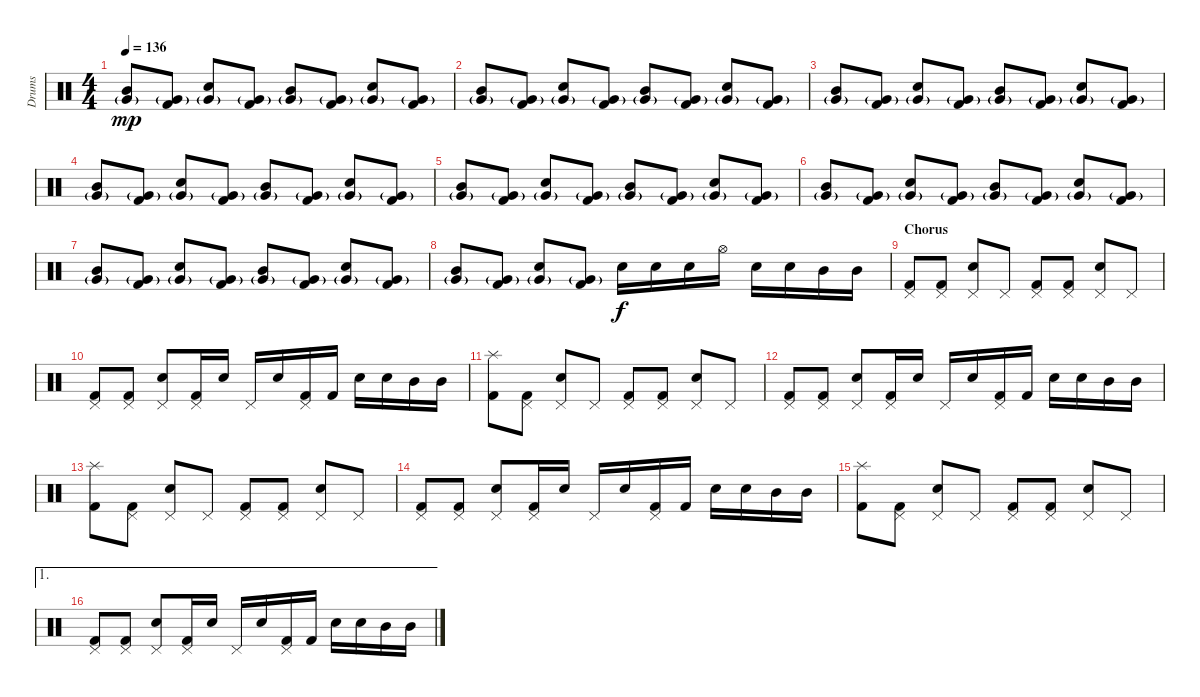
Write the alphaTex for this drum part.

\track ("Drums" "Drums") {instrument percussion}
\staff {score}
\articulation defaults
\ts (4 4)
\tempo 136
\clef neutral
\ks c
("Mid Tom (hit)" "Very Low Tom (hit)"{g}).8{dy mp} ("Very Low Tom (hit)"{g} "Kick (hit) 2").8 ("Very Low Tom (hit)"{g} "Electric Snare (hit)").8 ("Very Low Tom (hit)"{g} "Kick (hit) 2").8 ("Mid Tom (hit)" "Very Low Tom (hit)"{g}).8 ("Very Low Tom (hit)"{g} "Kick (hit) 2").8 ("Very Low Tom (hit)"{g} "Electric Snare (hit)").8 ("Very Low Tom (hit)"{g} "Kick (hit) 2").8 |
("Mid Tom (hit)" "Very Low Tom (hit)"{g}).8 ("Very Low Tom (hit)"{g} "Kick (hit) 2").8 ("Very Low Tom (hit)"{g} "Electric Snare (hit)").8 ("Very Low Tom (hit)"{g} "Kick (hit) 2").8 ("Mid Tom (hit)" "Very Low Tom (hit)"{g}).8 ("Very Low Tom (hit)"{g} "Kick (hit) 2").8 ("Very Low Tom (hit)"{g} "Electric Snare (hit)").8 ("Very Low Tom (hit)"{g} "Kick (hit) 2").8 |
("Mid Tom (hit)" "Very Low Tom (hit)"{g}).8 ("Very Low Tom (hit)"{g} "Kick (hit) 2").8 ("Very Low Tom (hit)"{g} "Electric Snare (hit)").8 ("Very Low Tom (hit)"{g} "Kick (hit) 2").8 ("Mid Tom (hit)" "Very Low Tom (hit)"{g}).8 ("Very Low Tom (hit)"{g} "Kick (hit) 2").8 ("Very Low Tom (hit)"{g} "Electric Snare (hit)").8 ("Very Low Tom (hit)"{g} "Kick (hit) 2").8 |
("Mid Tom (hit)" "Very Low Tom (hit)"{g}).8 ("Very Low Tom (hit)"{g} "Kick (hit) 2").8 ("Very Low Tom (hit)"{g} "Electric Snare (hit)").8 ("Very Low Tom (hit)"{g} "Kick (hit) 2").8 ("Mid Tom (hit)" "Very Low Tom (hit)"{g}).8 ("Very Low Tom (hit)"{g} "Kick (hit) 2").8 ("Very Low Tom (hit)"{g} "Electric Snare (hit)").8 ("Very Low Tom (hit)"{g} "Kick (hit) 2").8 |
("Mid Tom (hit)" "Very Low Tom (hit)"{g}).8 ("Very Low Tom (hit)"{g} "Kick (hit) 2").8 ("Very Low Tom (hit)"{g} "Electric Snare (hit)").8 ("Very Low Tom (hit)"{g} "Kick (hit) 2").8 ("Mid Tom (hit)" "Very Low Tom (hit)"{g}).8 ("Very Low Tom (hit)"{g} "Kick (hit) 2").8 ("Very Low Tom (hit)"{g} "Electric Snare (hit)").8 ("Very Low Tom (hit)"{g} "Kick (hit) 2").8 |
("Mid Tom (hit)" "Very Low Tom (hit)"{g}).8 ("Very Low Tom (hit)"{g} "Kick (hit) 2").8 ("Very Low Tom (hit)"{g} "Electric Snare (hit)").8 ("Very Low Tom (hit)"{g} "Kick (hit) 2").8 ("Mid Tom (hit)" "Very Low Tom (hit)"{g}).8 ("Very Low Tom (hit)"{g} "Kick (hit) 2").8 ("Very Low Tom (hit)"{g} "Electric Snare (hit)").8 ("Very Low Tom (hit)"{g} "Kick (hit) 2").8 |
("Mid Tom (hit)" "Very Low Tom (hit)"{g}).8 ("Very Low Tom (hit)"{g} "Kick (hit) 2").8 ("Very Low Tom (hit)"{g} "Electric Snare (hit)").8 ("Very Low Tom (hit)"{g} "Kick (hit) 2").8 ("Mid Tom (hit)" "Very Low Tom (hit)"{g}).8 ("Very Low Tom (hit)"{g} "Kick (hit) 2").8 ("Very Low Tom (hit)"{g} "Electric Snare (hit)").8 ("Very Low Tom (hit)"{g} "Kick (hit) 2").8 |
("Mid Tom (hit)" "Very Low Tom (hit)"{g}).8 ("Very Low Tom (hit)"{g} "Kick (hit) 2").8 ("Very Low Tom (hit)"{g} "Electric Snare (hit)").8 ("Very Low Tom (hit)"{g} "Kick (hit) 2").8 "Electric Snare (hit)".16{dy f} "Electric Snare (hit)".16 "Electric Snare (hit)".16 "Hi-Hat (open)".16 "Electric Snare (hit)".16 "Electric Snare (hit)".16 "Mid Tom (hit)".16 "Mid Tom (hit)".16 |
\section ("" "Chorus")
("Pedal Hi-Hat (hit)" "Kick (hit) 2").8 ("Pedal Hi-Hat (hit)" "Kick (hit) 2").8 ("Pedal Hi-Hat (hit)" "Electric Snare (hit)").8 "Pedal Hi-Hat (hit)".8 ("Pedal Hi-Hat (hit)" "Kick (hit) 2").8 ("Pedal Hi-Hat (hit)" "Kick (hit) 2").8 ("Pedal Hi-Hat (hit)" "Electric Snare (hit)").8 "Pedal Hi-Hat (hit)".8 |
("Pedal Hi-Hat (hit)" "Kick (hit) 2").8 ("Pedal Hi-Hat (hit)" "Kick (hit) 2").8 ("Pedal Hi-Hat (hit)" "Electric Snare (hit)").8 ("Pedal Hi-Hat (hit)" "Kick (hit) 2").16 "Electric Snare (hit)".16 "Pedal Hi-Hat (hit)".16 "Electric Snare (hit)".16 ("Pedal Hi-Hat (hit)" "Kick (hit) 2").16 "Kick (hit) 2".16 "Electric Snare (hit)".16 "Electric Snare (hit)".16 "Mid Tom (hit)".16 "Mid Tom (hit)".16 |
("Splash (hit)" "Kick (hit) 2").8 ("Pedal Hi-Hat (hit)" "Kick (hit) 2").8 ("Pedal Hi-Hat (hit)" "Electric Snare (hit)").8 "Pedal Hi-Hat (hit)".8 ("Pedal Hi-Hat (hit)" "Kick (hit) 2").8 ("Pedal Hi-Hat (hit)" "Kick (hit) 2").8 ("Pedal Hi-Hat (hit)" "Electric Snare (hit)").8 "Pedal Hi-Hat (hit)".8 |
("Pedal Hi-Hat (hit)" "Kick (hit) 2").8 ("Pedal Hi-Hat (hit)" "Kick (hit) 2").8 ("Pedal Hi-Hat (hit)" "Electric Snare (hit)").8 ("Pedal Hi-Hat (hit)" "Kick (hit) 2").16 "Electric Snare (hit)".16 "Pedal Hi-Hat (hit)".16 "Electric Snare (hit)".16 ("Pedal Hi-Hat (hit)" "Kick (hit) 2").16 "Kick (hit) 2".16 "Electric Snare (hit)".16 "Electric Snare (hit)".16 "Mid Tom (hit)".16 "Mid Tom (hit)".16 |
("Splash (hit)" "Kick (hit) 2").8 ("Pedal Hi-Hat (hit)" "Kick (hit) 2").8 ("Pedal Hi-Hat (hit)" "Electric Snare (hit)").8 "Pedal Hi-Hat (hit)".8 ("Pedal Hi-Hat (hit)" "Kick (hit) 2").8 ("Pedal Hi-Hat (hit)" "Kick (hit) 2").8 ("Pedal Hi-Hat (hit)" "Electric Snare (hit)").8 "Pedal Hi-Hat (hit)".8 |
("Pedal Hi-Hat (hit)" "Kick (hit) 2").8 ("Pedal Hi-Hat (hit)" "Kick (hit) 2").8 ("Pedal Hi-Hat (hit)" "Electric Snare (hit)").8 ("Pedal Hi-Hat (hit)" "Kick (hit) 2").16 "Electric Snare (hit)".16 "Pedal Hi-Hat (hit)".16 "Electric Snare (hit)".16 ("Pedal Hi-Hat (hit)" "Kick (hit) 2").16 "Kick (hit) 2".16 "Electric Snare (hit)".16 "Electric Snare (hit)".16 "Mid Tom (hit)".16 "Mid Tom (hit)".16 |
("Splash (hit)" "Kick (hit) 2").8 ("Pedal Hi-Hat (hit)" "Kick (hit) 2").8 ("Pedal Hi-Hat (hit)" "Electric Snare (hit)").8 "Pedal Hi-Hat (hit)".8 ("Pedal Hi-Hat (hit)" "Kick (hit) 2").8 ("Pedal Hi-Hat (hit)" "Kick (hit) 2").8 ("Pedal Hi-Hat (hit)" "Electric Snare (hit)").8 "Pedal Hi-Hat (hit)".8 |
\ae 1
("Pedal Hi-Hat (hit)" "Kick (hit) 2").8 ("Pedal Hi-Hat (hit)" "Kick (hit) 2").8 ("Pedal Hi-Hat (hit)" "Electric Snare (hit)").8 ("Pedal Hi-Hat (hit)" "Kick (hit) 2").16 "Electric Snare (hit)".16 "Pedal Hi-Hat (hit)".16 "Electric Snare (hit)".16 ("Pedal Hi-Hat (hit)" "Kick (hit) 2").16 "Kick (hit) 2".16 "Electric Snare (hit)".16 "Electric Snare (hit)".16 "Mid Tom (hit)".16 "Mid Tom (hit)".16
